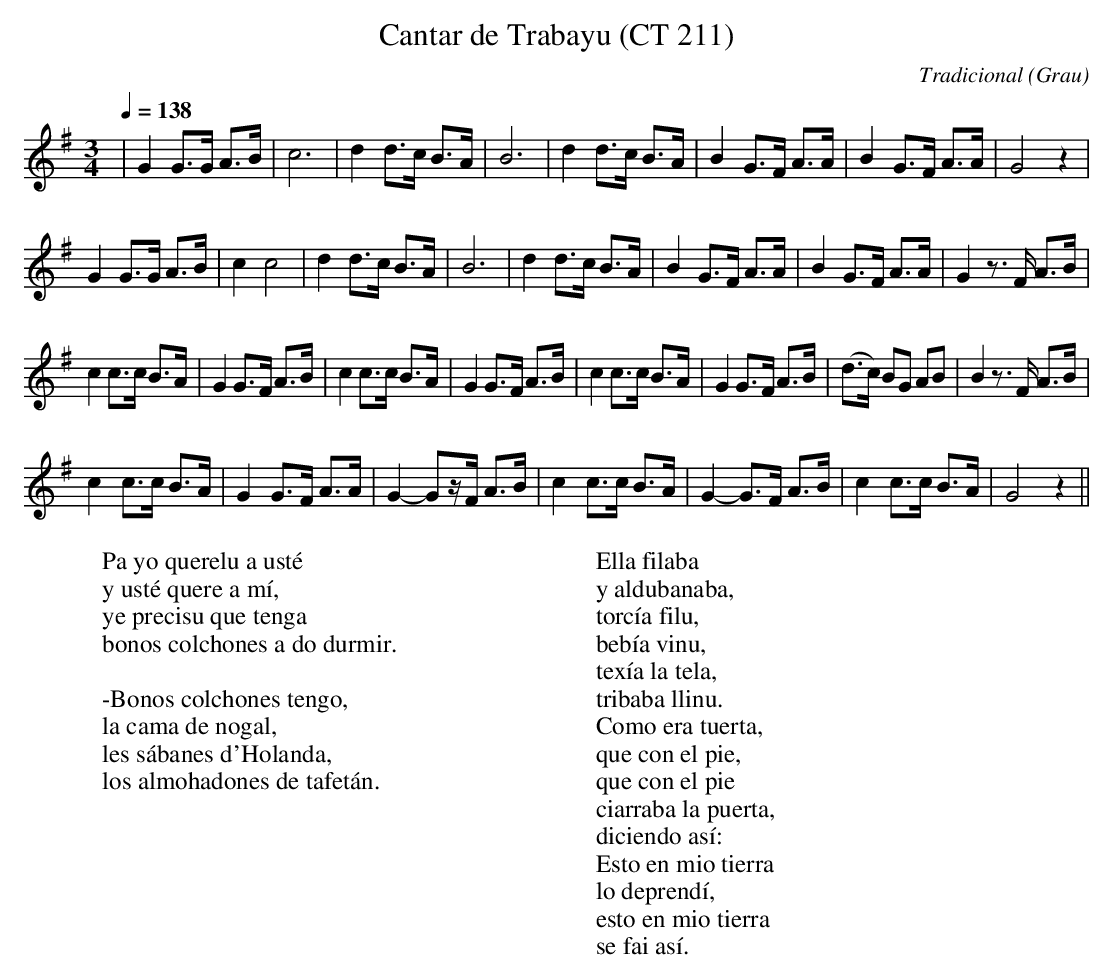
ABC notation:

X:1
T:Cantar de Trabayu (CT 211)
C:Tradicional
O:Grau
M:3/4
L:1/8
Q:1/4=138
K:G
|G2 G>G A>B|c6|d2 d>c B>A|B6|d2 d>c B>A|B2 G>F A>A|B2 G>F A>A|G4 z2|
G2 G>G A>B|c2 c4|d2 d>c B>A|B6|d2 d>c B>A|B2 G>F A>A|B2 G>F A>A|G2 z>F A>B|
c2 c>c B>A|G2 G>F A>B|c2 c>c B>A|G2 G>F A>B|c2 c>c B>A|G2 G>F A>B|(d>c) BG AB|B2 z>F A>B|
c2 c>c B>A|G2 G>F A>A|G2-Gz/F/ A>B|c2 c>c B>A|G2-G>F A>B|c2 c>c B>A|G4 z2||
W:Pa yo querelu a usté
W:y usté quere a mí,
W:ye precisu que tenga
W:bonos colchones a do durmir.
W:
W:-Bonos colchones tengo,
W:la cama de nogal,
W:les sábanes d'Holanda,
W:los almohadones de tafetán.
W:
W:Ella filaba
W:y aldubanaba,
W:torcía filu,
W:bebía vinu,
W:texía la tela,
W:tribaba llinu.
W:Como era tuerta,
W:que con el pie,
W:que con el pie
W:ciarraba la puerta,
W:diciendo así:
W:Esto en mio tierra
W:lo deprendí,
W:esto en mio tierra
W:se fai así.
W:
